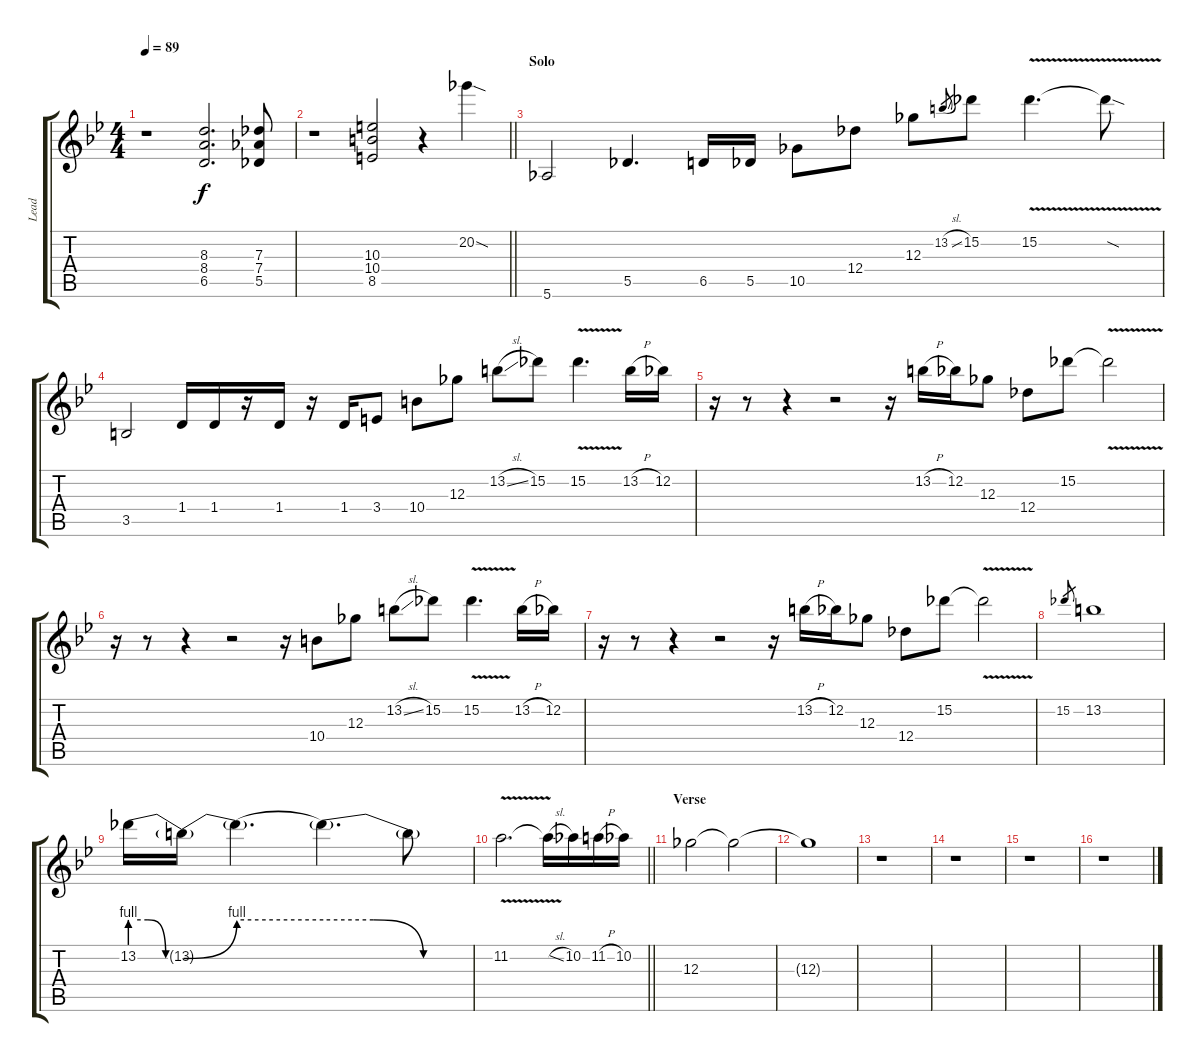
\track ("Lead" "Lead") {instrument distortionguitar}
\staff {score tabs}
\tuning (Eb4 Bb3 Gb3 Db3 Ab2 Eb2) {hide}
\ts (4 4)
\tempo 89
\clef g2
\ks bb
r.1{dy f} (8.3 8.4 6.5).2{d} (7.3 7.4 5.5).8 |
\barLineRight lightlight
r.1 (10.3 10.4 8.5).2 r.4 20.2{sod}.4 |
\section ("" "Solo")
5.6.2 5.5.4{d} 6.5.16 5.5.16 10.5.8 12.4.8 12.3.8 13.2{sl}.8{gr} 15.2.8 15.2{v}.4{d} 15.2{sod t}.8 |
3.5.2 1.4.16 1.4.16 r.16 1.4.16 r.16 1.4.16 3.4.8 10.4.8 12.3.8 13.2{sl}.8 15.2.8 15.2{v}.4{d} 13.2{h}.16 12.2.16 |
r.16 r.8 r.4 r.2 r.16 13.2{h}.16 12.2.16 12.3.8 12.4.8 15.2.8 15.2{v t}.2 |
r.16 r.8 r.4 r.2 r.16 10.4.8 12.3.8 13.2{sl}.8 15.2.8 15.2{v}.4{d} 13.2{h}.16 12.2.16 |
r.16 r.8 r.4 r.2 r.16 13.2{h}.16 12.2.16 12.3.8 12.4.8 15.2.8 15.2{v t}.2 |
15.2.8{gr} 13.2.1 |
13.2{be (custom 0 4 20 4 40 0 60 0)}.16 13.2{be (bend 0 0 60 4) t}.16 13.2{be (hold 0 4 60 4) t}.4{d} 13.2{be (custom 0 4 20 4 40 0 60 0) t}.4{d} 13.2{t}.8 |
\barLineRight lightlight
11.2{v}.2{d} 11.2{sl t}.16 10.2.16 11.2{h}.16 10.2.16 |
\section ("" "Verse")
12.3.2 12.3{t}.2 |
12.3{t}.1 |
r.1 |
r.1 |
r.1 |
r.1
